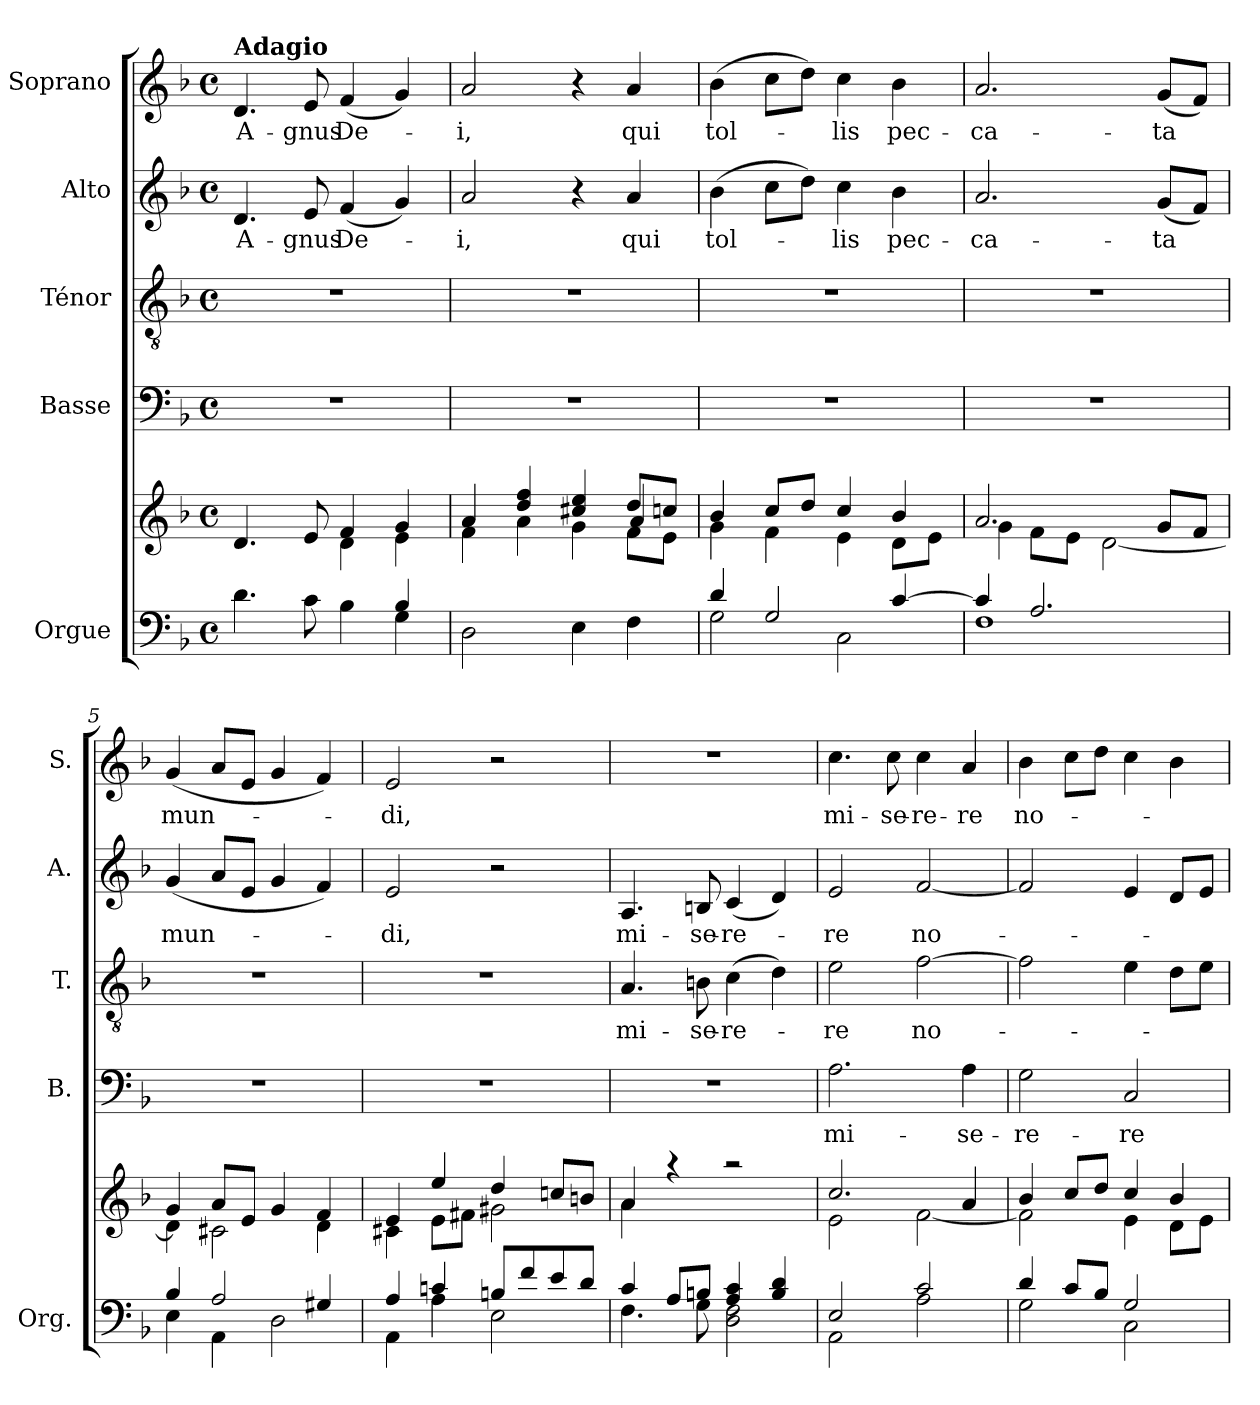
**kern	**kern	**kern	**text	**kern	**text	**kern	**text	**kern	**text
*part5	*part5	*part4	*part4	*part3	*part3	*part2	*part2	*part1	*part1
*staff6	*staff5	*staff4	*staff4	*staff3	*staff3	*staff2	*staff2	*staff1	*staff1
*I"Orgue	*	*I"Basse	*	*I"Ténor	*	*I"Alto	*	*I"Soprano	*
*I'Org.	*	*I'B.	*	*I'T.	*	*I'A.	*	*I'S.	*
*clefF4	*clefG2	*clefF4	*	*clefGv2	*	*clefG2	*	*clefG2	*
*	*	*	*	*ITrd7c12	*	*	*	*	*
*k[b-]	*k[b-]	*k[b-]	*	*k[b-]	*	*k[b-]	*	*k[b-]	*
*d:	*d:	*d:	*	*d:	*	*d:	*	*d:	*
*M4/4	*M4/4	*M4/4	*	*M4/4	*	*M4/4	*	*M4/4	*
*met(c)	*met(c)	*met(c)	*	*met(c)	*	*met(c)	*	*met(c)	*
*MM60	*MM60	*MM60	*	*MM60	*	*MM60	*	*MM60	*
=1	=1	=1	=1	=1	=1	=1	=1	=1	=1
*^	*^	*	*	*	*	*	*	*	*
!	!	!	!	!	!	!	!	!	!	!LO:TX:a:B:t=Adagio	!
!	!	!	!	!	!	!	!	!	!LO:LY:b	!	!LO:LY:b
4.d\	2.ryy	4.d/	2ryy	1r	.	1r	.	4.d/	A-	4.d/	A-
!	!	!	!	!	!	!	!	!	!LO:LY:b	!	!LO:LY:b
8c\	.	8e/	.	.	.	.	.	8e/	-gnus	8e/	-gnus
!	!	!	!	!	!	!	!	!	!LO:LY:b	!	!LO:LY:b
4B-\	.	4f/	4d\	.	.	.	.	(<4f/	De-	(<4f/	De-
4B-/	4G\	4g/	4e\	.	.	.	.	4g/)	.	4g/)	.
=2	=2	=2	=2	=2	=2	=2	=2	=2	=2	=2	=2
*	*	*	*^	*	*	*	*	*	*	*	*
!	!	!	!	!	!	!	!	!	!	!LO:LY:b	!	!LO:LY:b
*v	*v	*	*	*	*	*	*	*	*	*	*	*
2D\	4a/	4f\	2.ryy	1r	.	1r	.	2a/	-i,	2a/	-i,
.	4dd/ 4ff/	4a\	.	.	.	.	.	.	.	.	.
4E\	4cc#X/ 4ee/	4g\	.	.	.	.	.	4r	.	4r	.
!	!	!	!	!	!	!	!	!	!LO:LY:b	!	!LO:LY:b
4F\	8dd/L	4a/	8f\L	.	.	.	.	4a/	qui	4a/	qui
.	8ccn/J	.	8e\J	.	.	.	.	.	.	.	.
=3	=3	=3	=3	=3	=3	=3	=3	=3	=3	=3	=3
*^	*	*	*	*	*	*	*	*	*	*	*
!	!	!	!	!	!	!	!	!	!	!LO:LY:b	!	!LO:LY:b
*	*	*	*v	*v	*	*	*	*	*	*	*	*
4d/	2G\	4b-/	4g\	1r	.	1r	.	(>4b-\	tol-	(>4b-\	tol-
2G/	.	8cc/L	4f\	.	.	.	.	8cc\L	.	8cc\L	.
.	.	8dd/J	.	.	.	.	.	8dd\J)	.	8dd\J)	.
!	!	!	!	!	!	!	!	!	!LO:LY:b	!	!LO:LY:b
.	2C\	4cc/	4e\	.	.	.	.	4cc\	-lis	4cc\	-lis
!	!	!	!	!	!	!	!	!	!LO:LY:b	!	!LO:LY:b
[>4c/	.	4b-/	8d\L	.	.	.	.	4b-\	pec-	4b-\	pec-
.	.	.	8e\J	.	.	.	.	.	.	.	.
=4	=4	=4	=4	=4	=4	=4	=4	=4	=4	=4	=4
!	!	!	!	!	!	!	!	!	!LO:LY:b	!	!LO:LY:b
4c/]	1F	2.a/	4g\	1r	.	1r	.	2.a/	-ca-	2.a/	-ca-
2.A/	.	.	8f\L	.	.	.	.	.	.	.	.
.	.	.	8e\J	.	.	.	.	.	.	.	.
.	.	.	[<2d\	.	.	.	.	.	.	.	.
!	!	!	!	!	!	!	!	!	!LO:LY:b	!	!LO:LY:b
.	.	8g/L	.	.	.	.	.	(<8g/L	-ta	(<8g/L	-ta
.	.	8f/J	.	.	.	.	.	8f/J)	.	8f/J)	.
=5	=5	=5	=5	=5	=5	=5	=5	=5	=5	=5	=5
!	!	!	!	!	!	!	!	!	!LO:LY:b	!	!LO:LY:b
4B-/	4E\	4g/	4d\]	1r	.	1r	.	(<4g/	mun-	(<4g/	mun-
2A/	4AA\	8a/L	2c#X\	.	.	.	.	8a/L	.	8a/L	.
.	.	8e/J	.	.	.	.	.	8e/J	.	8e/J	.
.	2D\	4g/	.	.	.	.	.	4g/	.	4g/	.
4G#X/	.	4f/	4d\	.	.	.	.	4f/)	.	4f/)	.
!!LO:LB:g=z
=6	=6	=6	=6	=6	=6	=6	=6	=6	=6	=6	=6
!	!	!	!	!	!	!	!	!	!LO:LY:b	!	!LO:LY:b
4A/	4AA\	4e/	4c#X\	1r	.	1r	.	2e/	-di,	2e/	-di,
4cn/	4A\	4ee/	8e\L	.	.	.	.	.	.	.	.
.	.	.	8f#X\J	.	.	.	.	.	.	.	.
8Bn/L	2E\	4dd/	2g#X\	.	.	.	.	2r	.	2r	.
8f/	.	.	.	.	.	.	.	.	.	.	.
8e/	.	8ccn/L	.	.	.	.	.	.	.	.	.
8d/J	.	8bn/J	.	.	.	.	.	.	.	.	.
=7	=7	=7	=7	=7	=7	=7	=7	=7	=7	=7	=7
!	!	!	!	!	!	!	!LO:LY:b	!	!LO:LY:b	!	!
4c/	4.F\	4a/	4a\	1r	.	4.AA/	mi-	4.A/	mi-	1r	.
8A/L	.	4raa	2.ryy	.	.	.	.	.	.	.	.
!	!	!	!	!	!	!	!LO:LY:b	!	!LO:LY:b	!	!
8Bn/J	8G\	.	.	.	.	8BBn\	-se-	8Bn/	-se-	.	.
!	!	!	!	!	!	!	!LO:LY:b	!	!LO:LY:b	!	!
4A/ 4c/	2D\ 2F\	2raa	.	.	.	(>4C\	-re-	(<4c/	-re-	.	.
4B/ 4d/	.	.	.	.	.	4D\)	.	4d/)	.	.	.
=8	=8	=8	=8	=8	=8	=8	=8	=8	=8	=8	=8
!	!	!	!	!	!LO:LY:b	!	!LO:LY:b	!	!LO:LY:b	!	!LO:LY:b
2E/	2AA\	2.cc/	2e\	2.A\	mi-	2E\	-re	2e/	-re	4.cc\	mi-
!	!	!	!	!	!	!	!	!	!	!	!LO:LY:b
.	.	.	.	.	.	.	.	.	.	8cc\	-se-
!	!	!	!	!	!	!	!LO:LY:b	!	!LO:LY:b	!	!LO:LY:b
2c/	2A\	.	[<2f\	.	.	[>2F\	no-	[<2f/	no-	4cc\	-re-
!	!	!	!	!	!LO:LY:b	!	!	!	!	!	!LO:LY:b
.	.	4a/	.	4A\	-se-	.	.	.	.	4a/	-re
=9	=9	=9	=9	=9	=9	=9	=9	=9	=9	=9	=9
!	!	!	!	!	!LO:LY:b	!	!	!	!	!	!LO:LY:b
4d/	2G\	4b-/	2f\]	2G\	-re-	2F\]	.	2f/]	.	4b-\	no-
8c/L	.	8cc/L	.	.	.	.	.	.	.	8cc\L	.
8B-/J	.	8dd/J	.	.	.	.	.	.	.	8dd\J	.
!	!	!	!	!	!LO:LY:b	!	!	!	!	!	!
2G/	2C\	4cc/	4e\	2C/	-re	4E\	.	4e/	.	4cc\	.
.	.	4b-/	8d\L	.	.	8D\L	.	8d/L	.	4b-\	.
.	.	.	8e\J	.	.	8E\J	.	8e/J	.	.	.
*v	*v	*	*	*	*	*	*	*	*	*	*
*	*v	*v	*	*	*	*	*	*	*	*
=	=	=	=	=	=	=	=	=	=
*-	*-	*-	*-	*-	*-	*-	*-	*-	*-
